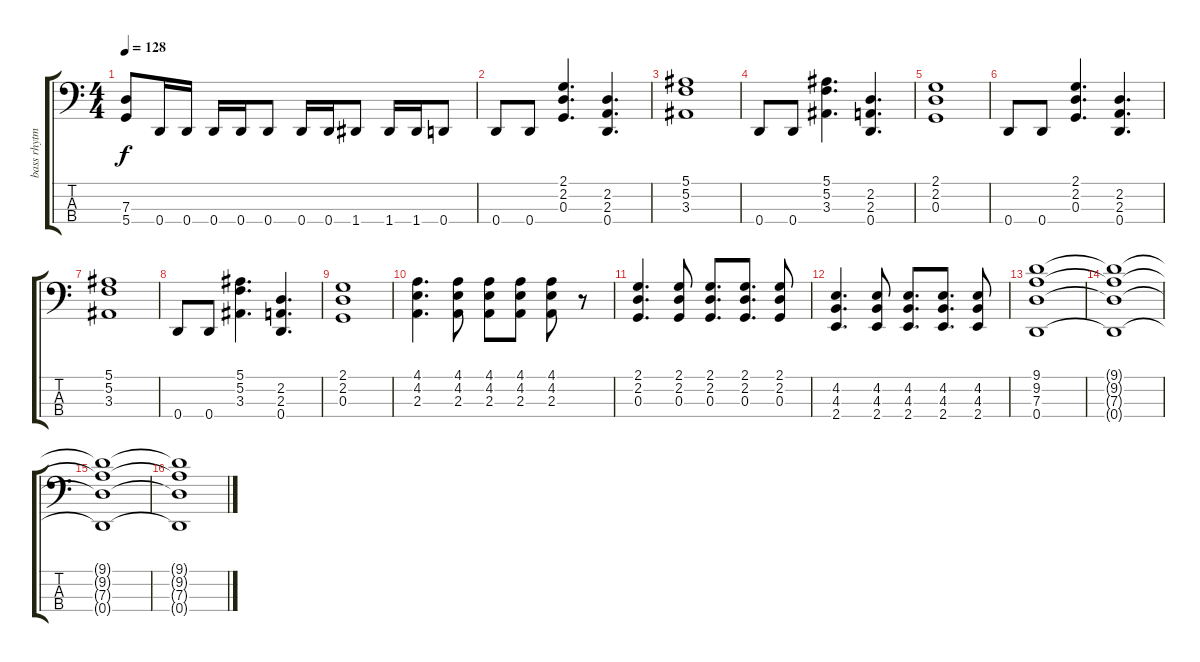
\track ("bass rhytm 2" "bass rhytm") {instrument distortionguitar}
\staff {score tabs}
\tuning (F2 C2 G1 D1) {hide}
\ts (4 4)
\tempo 128
\clef f4
\ks c
(7.3 5.4).8{dy f} 0.4.16 0.4.16 0.4.16 0.4.16 0.4.8 0.4.16 0.4.16 1.4.8 1.4.16 1.4.16 0.4.8 |
0.4.8 0.4.8 (2.1 2.2 0.3).4{d} (2.2 2.3 0.4).4{d} |
(5.1 5.2 3.3).1 |
0.4.8 0.4.8 (5.1 5.2 3.3).4{d} (2.2 2.3 0.4).4{d} |
(2.1 2.2 0.3).1 |
0.4.8 0.4.8 (2.1 2.2 0.3).4{d} (2.2 2.3 0.4).4{d} |
(5.1 5.2 3.3).1 |
0.4.8 0.4.8 (5.1 5.2 3.3).4{d} (2.2 2.3 0.4).4{d} |
(2.1 2.2 0.3).1 |
(4.1 4.2 2.3).4{d} (4.1 4.2 2.3).8 (4.1 4.2 2.3).8 (4.1 4.2 2.3).8 (4.1 4.2 2.3).8 r.8 |
(2.1 2.2 0.3).4{d} (2.1 2.2 0.3).8 (2.1 2.2 0.3).8{d} (2.1 2.2 0.3).8{d} (2.1 2.2 0.3).8 |
(4.2 4.3 2.4).4{d} (4.2 4.3 2.4).8 (4.2 4.3 2.4).8{d} (4.2 4.3 2.4).8{d} (4.2 4.3 2.4).8 |
(9.1 9.2 7.3 0.4).1 |
(9.1{t} 9.2{t} 7.3{t} 0.4{t}).1 |
(9.1{t} 9.2{t} 7.3{t} 0.4{t}).1 |
(9.1{t} 9.2{t} 7.3{t} 0.4{t}).1
